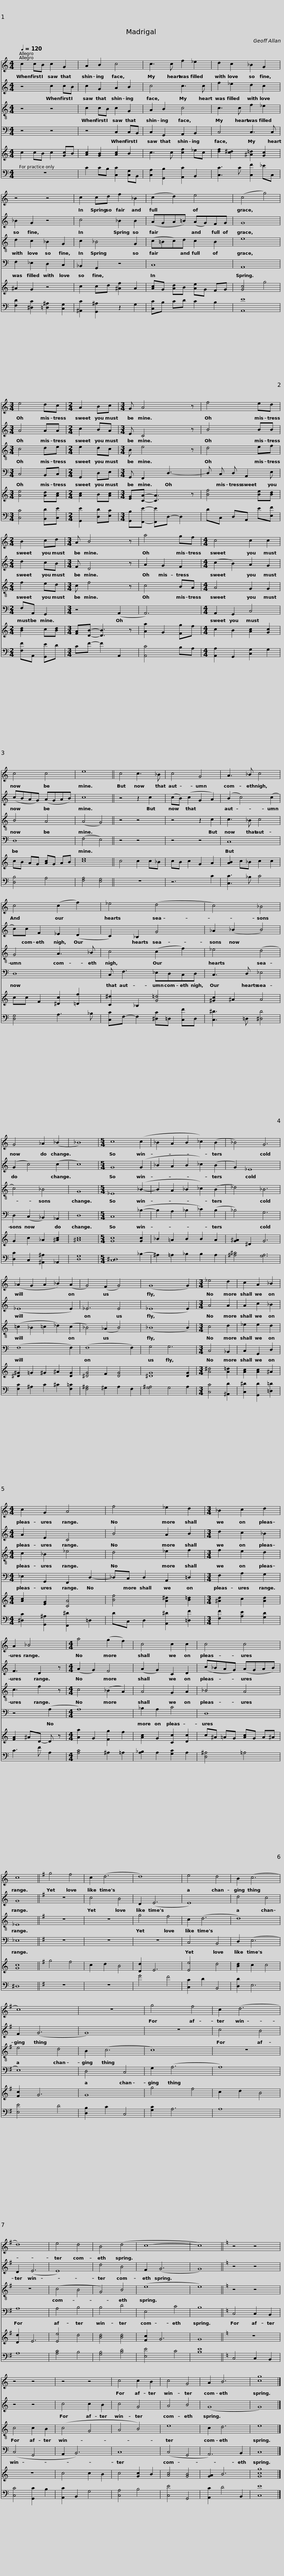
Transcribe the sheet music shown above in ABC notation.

X:1
%%score 1 2 3 4 5 6
L:1/8
Q:1/4=120
M:4/4
I:linebreak $
K:C
V:1 treble
V:2 treble
V:3 treble-8
V:4 bass
V:5 treble
V:6 bass
V:1
 c2 cB c2 G2 | A2 B2 c4 | c3 c f2 _e2 | d2 c2 _B2 G2 |$ z4 z4 | %5
 c2 cd f2 _B2 | (c2 d2) e4 | (c4 g4) |[M:3/4] e4 dc |$[M:2/4] A2 Bc | %10
[M:3/4] G A4 z | f4 ed |[M:2/4] B2 cd |[M:3/4] A B4 z |$ a4 gf | %15
[M:4/4] c4 c2 c2 | c4 c4 | e8 || c4 c3 _B | c4 G4 |$ %20
 A3 _B c4 | c4 (c2 f2) | _e4 (d4 | c4) _B4 |$ G4 _A2 (_B2 | %25
 _B8) |[M:5/4] c8 (c2 | _B2 A2 B2 _c2) (B2 | _B4) G6 |$ (_A2 G2 A2 _B2) (A2 | %30
 G4) (F2 G4) | (G8 G2) |[M:3/4] _e4 d2 | c2 A2 _B2 |[M:4/4] c2 G2 A4 |$ %35
 f4 _e2 d2 |[M:3/4] _B2 c2 d2 | A2 _B4 |[M:4/4] a4 (g2 f2) | c4 c2 c2 |$ %40
 c4 c4 | c8 ||[K:G] g4 f4 | c2 (d6 | d8) | %45
 e4 d4 | B2 (c6 |$ c8) | z8 | g4 f4 | %50
 c2 (d6 | d8) | e4 d4 | B4 (d4 | c8- |$ %55
 c8) ||[K:C] z4 z4 | z4 z4 | z4 z4 | c4 c2 B2 | %60
 c4 G4 | A2 B6 | [cg]8 |] %63
V:2
 z4 c2 cB | c2 G2 A2 B2 | c4 c3 c | f2 _e2 d2 c2 |$ _B2 G2 z4 | %5
 c4 _B2 B2 | (AGA=B) (AG)FG | G8 |[M:3/4] A4 AA |$[M:2/4] c2 BA | %10
[M:3/4] E C4 z | B4 BB |[M:2/4] d2 cB |[M:3/4] F D4 z |$ A2 G2 F2 | %15
[M:4/4] (c2 B2) A2 G2 | (cBAG) (AGAB) | c8 || z4 z2 c2 | (cB) (c2 G2 A2) |$ %20
 (B2 c4) (c2 | c)c F2 _E2 (D2 | C2) _B,2 G4 | _A2 (_B2 B4) |$ (G2 c4) (c2 | %25
 c8) |[M:5/4] G8 (G2 | _B2 A2 B2 _c2) (B2 | G2) _E8 |$ (_E8 E2) | %30
 _E6 E4 | (_E8 E2) |[M:3/4] A4 A2 | A2 c2 _B2 |[M:4/4] A2 E2 C4 |$ %35
 B4 A2 B2 |[M:3/4] d2 c2 _B2 | F3 D2 z |[M:4/4] (A2 G2) F4 | (A2 G2) C2 D2 |$ %40
 (c_BAG) (AGAB) | G8 ||[K:G] z8 | c4 B4 | D2 (E6 | %45
 E8) | d4 c4 |$ F2 (G6 | G8) | z8 | %50
 c4 B4 | D2 (E6 | E8) | d4 B4 | F2 (G6 |$ %55
 G8) ||[K:C] z4 z4 | z4 z4 | c4 c2 B2 | c4 G4 | %60
 A4 B4 | (G8 | G8) |] %63
V:3
 z4 z4 | c2 cB c2 G2 | A2 B2 c4 | c3 c f2 _e2 |$ d2 c2 _B2 G2 | %5
 c2 _B4 G2 | (c=Bc)d c2 B2 | e8 |[M:3/4] c4 de |$[M:2/4] e2 dc | %10
[M:3/4] B e4 z | d4 ef |[M:2/4] f2 ed |[M:3/4] c f4 z |$ c4 BA | %15
[M:4/4] A4 G2 G2 | B4 A4 | (A4 G4) || z4 z4 | z4 z2 c2 |$ %20
 c3 _B c4 | G4 A3 _B | c4 (c2 f2) | _e4 (d4 |$ c4) _B4 | %25
 G8 |[M:5/4] _E8 (_B2- | B2 A2 _B2 _c2) (B2 | _d4) _B6 |$ (=c2 _B2 =c2 _d2) (c2 | %30
 _B4) (_A2 B4) | (_B8 B2) |[M:3/4] c4 d2 | _e2 e2 d2 |[M:4/4] c2 _B2 _e4 |$ %35
 d4 _e2 f2 |[M:3/4] f2 e2 d2 | c3 f2 z |[M:4/4] c4 (_B2 A2) | A4 G2 A2 |$ %40
 _B4 A4 | _E8 ||[K:G] z8 | z8 | g4 f4 | %45
 c2 (d6 | d8) |$ e4 d4 | B2 (c6 | c8) | %50
 z8 | z8 | (c4 B4 | G4) B4 | (e8 |$ %55
 e8) ||[K:C] z4 z4 | c4 c2 B2 | (c4 G4 | A4 B4) | %60
 e8 | c2 d6 | e8 |] %63
V:4
 z4 z4 | z4 C,2 C,B,, | C,2 G,,2 A,,2 B,,2 | C,4 C,3 C, |$ F,2 _E,2 D,2 C,2 | %5
 _B,,2 G,,2 z4 | C,8 | A,,8 |[M:3/4] C,4 B,,C, |$[M:2/4] G,,2 D,E, | %10
[M:3/4] G,, F,,2 D,3- | D, C, D, A,,2 E, |[M:2/4] F,A,, G,,2 |[M:3/4] z4 (A,,2 |$ A,,6) | %15
[M:4/4] A,,2 G,,2 C,4 | D,8 | (F,4 E,4) || z4 z4 | z4 z4 |$ %20
 C,8 | D,8 | C, F,3 _E,D,C,D, | C,3 D, _E,4 |$ D,2 (C,2 _B,,2) _A,,2 | %25
 D,8 |[M:5/4] C,8 (_B,2- | B,2 A,2 _B,2 _C2) (B,2 | _B,4) G,6 |$ (F,8 F,2) | %30
 (F,8 F,2) | G,4 G,6 |[M:3/4] C,4 _B,,2 | C,2 G,,2 D,2 |[M:4/4] _E,2 G,,2 F,,2 D,2- |$ %35
 _D,C, D,2 A,,2 =D,2 |[M:3/4] F,2 A,2 G,2 | z4 (A,2 |[M:4/4] A,8) | _B,2 A,2 C4 |$ %40
 D,8 | _E,8 ||[K:G] z8 | z8 | z8 | %45
 C,4 B,,4 | D,2 (E,6 |$ E,8) | D,4 C,4 | G,2 (A,6 | %50
 A,8) | A,8 | A,4 B,4 | B,4 D4 | E,4 C4 |$ %55
 B,8 ||[K:C] C,4 C,2 B,,2 | (C,4 G,,4 | A,,2 B,,6) | C,8 | %60
 (C,4 G,,4 | A,,6) B,,2 | C,8 |] %63
V:5
 c2 cB c2 [Gc]B | [Ac]2 [GB]2 [Ac]2 B2 | c3 c [cf]2 _ec | [df]2 [c^d]2 [^A=d]2 [Gc]2 |$ ^A2 G2 z4 | %5
 c2 cd [^Af]2 A2 | [Ac]G [Ad]B [Ae]G FG | [Gc]4 g4 |[M:3/4] [Ae]4 [Ad][Ac] |$[M:2/4] [Ac]2 B[Ac] | %10
[M:3/4] [EG][CA]- [CA]3 z | [Bf]4 [Be][Bd] |[M:2/4] [Bd]2 c[Bd] |[M:3/4] [FA][DB]- [DB]3 z |$ [Aa]2 G2 [Fg]f | %15
[M:4/4] c2 B2 [Ac]2 [Gc]2 | cB AG [Ac]G AB | [ce]8 || c4 c2 c_B | cB c2 G2 A2 |$ %20
 [AB]2 c_B c2 c2 | cc F2 [^Dc]2 [=Df]2 | [C^d]2 _B,2 [G=d]4 | [^Gc]2 ^A2 A4 |$ G2 c2 _A2 [^Ac]2 | %25
 [^Ac]8 |[M:5/4] [Gc]8 [Gc]2 | _B2 =A2 B2 B2 A2 | [G^A]2 ^D2 G6 |$ [^D^G]2 =G2 ^G2 ^A2 [DG]2 | %30
 [^DG]4 F2 [DG]4 | [^DG]8 [DG]2 |[M:3/4] [A^d]4 [A=d]2 | [Ac]2 [Ac]2 ^A2 |[M:4/4] [Ac]2 [EG]2 [CA]4 |$ %35
 [Bf]4 [A^d]2 [B=d]2 |[M:3/4] [^Ad]2 c2 [Ad]2 | [FA]2 ^AD- D z |[M:4/4] [Aa]2 G2 [Fg]2 f2 | [Ac]2 G2 [Cc]2 [Dc]2 |$ %40
 c^A =AG [Ac]G A^A | [Gc]8 ||[K:G] g4 f4 | c2 d2 B4 | [Dd]2 E6 | %45
 [Ee]4 d4 | [Bd]2 c2 c4 |$ [Fc]2 G6 | G8 | g4 f4 | %50
 c2 d2 B4 | [Dd]2 E6 | [Ee]4 d4 | [Bd]4 [Bd]4 | [Fc]2 G6 |$ %55
 G8 ||[K:C] z8 | z8 | c4 c2 B2 | c4 [Gc]2 B2 | %60
 [Ac]4 [GB]4 | [GA]2 B6 | [Gcg]8 |] %63
V:6
 z8 | C2 CB, [C,C]2 [C,G,]B,, | [C,A,]2 [G,,B,]2 [A,,C]2 B,,2 | [C,C]3 C [C,F]2 _EC, |$ [F,D]2 [^D,C]2 [=D,^A,]2 [C,G,]2 | %5
 [^A,,C]2 [G,,^A,]2 z2 G,2 | [C,C]B, CD C2 B,2 | [A,,E]8 |[M:3/4] [C,C]4 [B,,D][C,E] |$[M:2/4] [G,,E]2 [D,D][E,C] | %10
[M:3/4] [G,,B,][F,,E]- [F,,E]D,- D,2 | DC, D,A,, E[E,F] |[M:2/4] [F,F]A,, [G,,E]D |[M:3/4] CF- F2 A,,2 |$ [A,,C]4 B,A, | %15
[M:4/4] [A,,A,]2 G,,2 [C,G,]2 G,2 | [D,B,]4 A,4 | [F,A,]4 [E,G,]4 || z8 | z6 C2 |$ %20
 [C,C]3 _B, C4 | [D,G,]4 A,3 _B, | [C,C]F,- F,2 [^D,C]=D, [C,F]D, | [C,^D]3 =D, [^D,D]4 |$ [D,C]2 C,2 [^A,,^A,]2 _A,,2 | %25
 [D,G,]8 |[M:5/4] [C,^D,]8 _B,2- | ^A,2 =A,2 _B,2 B,2 A,2 | [^A,^C]4 [G,A,]6 |$ [F,C]2 ^A,2 C2 ^C2 [F,=C]2 | %30
 [F,^A,]4 ^G,2 A,2 F,2 | [G,^A,]4 G,4 A,2 |[M:3/4] [C,C]4 [^A,,D]2 | [C,^D]2 [G,,D]2 [=D,=D]2 |[M:4/4] [^D,C]2 [G,,^A,]2 [F,,^D]2 =D,2 |$ %35
 DC, D,2 [A,,^D]2 [=D,F]2 |[M:3/4] [F,F]2 [A,E]2 [G,D]2 | C3 F A,2 |[M:4/4] [A,C]4 ^A,2 =A,2 | [A,_B,]2 A,2 [G,C]2 A,2 |$ %40
 [D,^A,]4 =A,4 | ^D,8 ||[K:G] z8 | z8 | G4 F4 | %45
 [C,C]2 D2 B,,4 | [D,D]2 E,6 |$ [E,E]4 D4 | [D,B,]2 C2 C,4 | [G,C]2 A,6 | %50
 A,8 | A,8 | [A,C]4 B,4 | [G,B,]4 [B,D]4 | [E,E]4 C4 |$ %55
 [B,E]8 ||[K:C] C,4 C,2 B,,2 | [C,C]4 [G,,C]2 B,2 | [A,,C]2 B,,2 G,4 | [C,A,]4 B,4 | %60
 [C,E]4 G,,4 | [A,,C]2 D4 B,,2 | [C,E]8 |] %63
